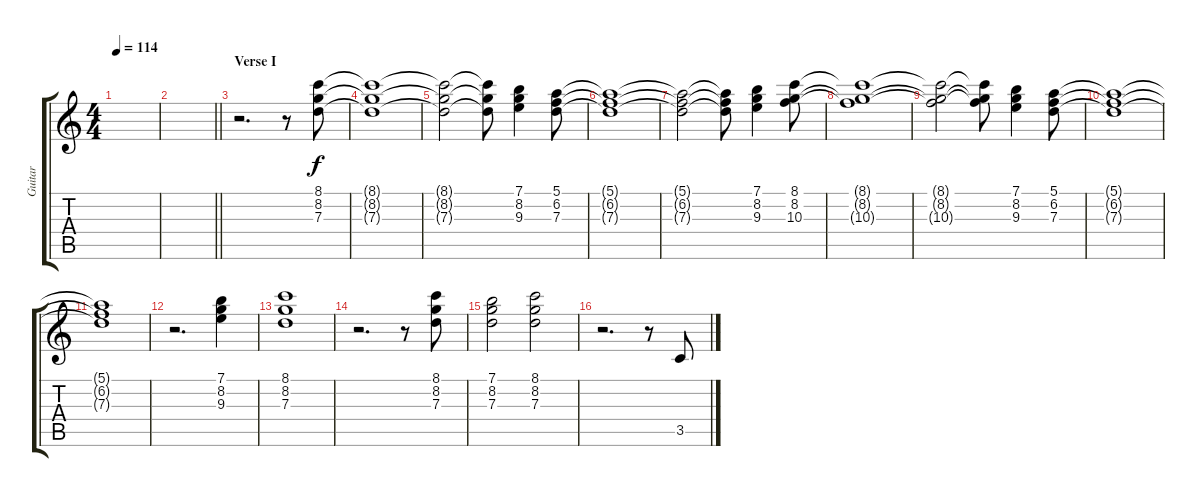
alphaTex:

\track ("Guitar" "Guitar") {instrument electricguitarclean}
\staff {score tabs}
\tuning (E4 B3 G3 D3 A2 E2) {hide}
\ts (4 4)
\tempo 114
\clef g2
\ks c
|
\barLineRight lightlight
|
\section ("" "Verse I")
r.2{d} r.8 (8.1 8.2 7.3).8 |
(8.1{t} 8.2{t} 7.3{t}).1 |
(8.1{t} 8.2{t} 7.3{t}).2 (8.1{t} 8.2{t} 7.3{t}).8 (7.1 8.2 9.3).4 (5.1 6.2 7.3).8 |
(5.1{t} 6.2{t} 7.3{t}).1 |
(5.1{t} 6.2{t} 7.3{t}).2 (5.1{t} 6.2{t} 7.3{t}).8 (7.1 8.2 9.3).4 (8.1 8.2 10.3).8 |
(8.1{t} 8.2{t} 10.3{t}).1 |
(8.1{t} 8.2{t} 10.3{t}).2 (8.1{t} 8.2{t} 10.3{t}).8 (7.1 8.2 9.3).4 (5.1 6.2 7.3).8 |
(5.1{t} 6.2{t} 7.3{t}).1 |
(5.1{t} 6.2{t} 7.3{t}).1 |
r.2{d} (7.1 8.2 9.3).4 |
(8.1 8.2 7.3).1 |
r.2{d} r.8 (8.1 8.2 7.3).8 |
(7.1 8.2 7.3).2 (8.1 8.2 7.3).2 |
r.2{d} r.8 3.5.8
